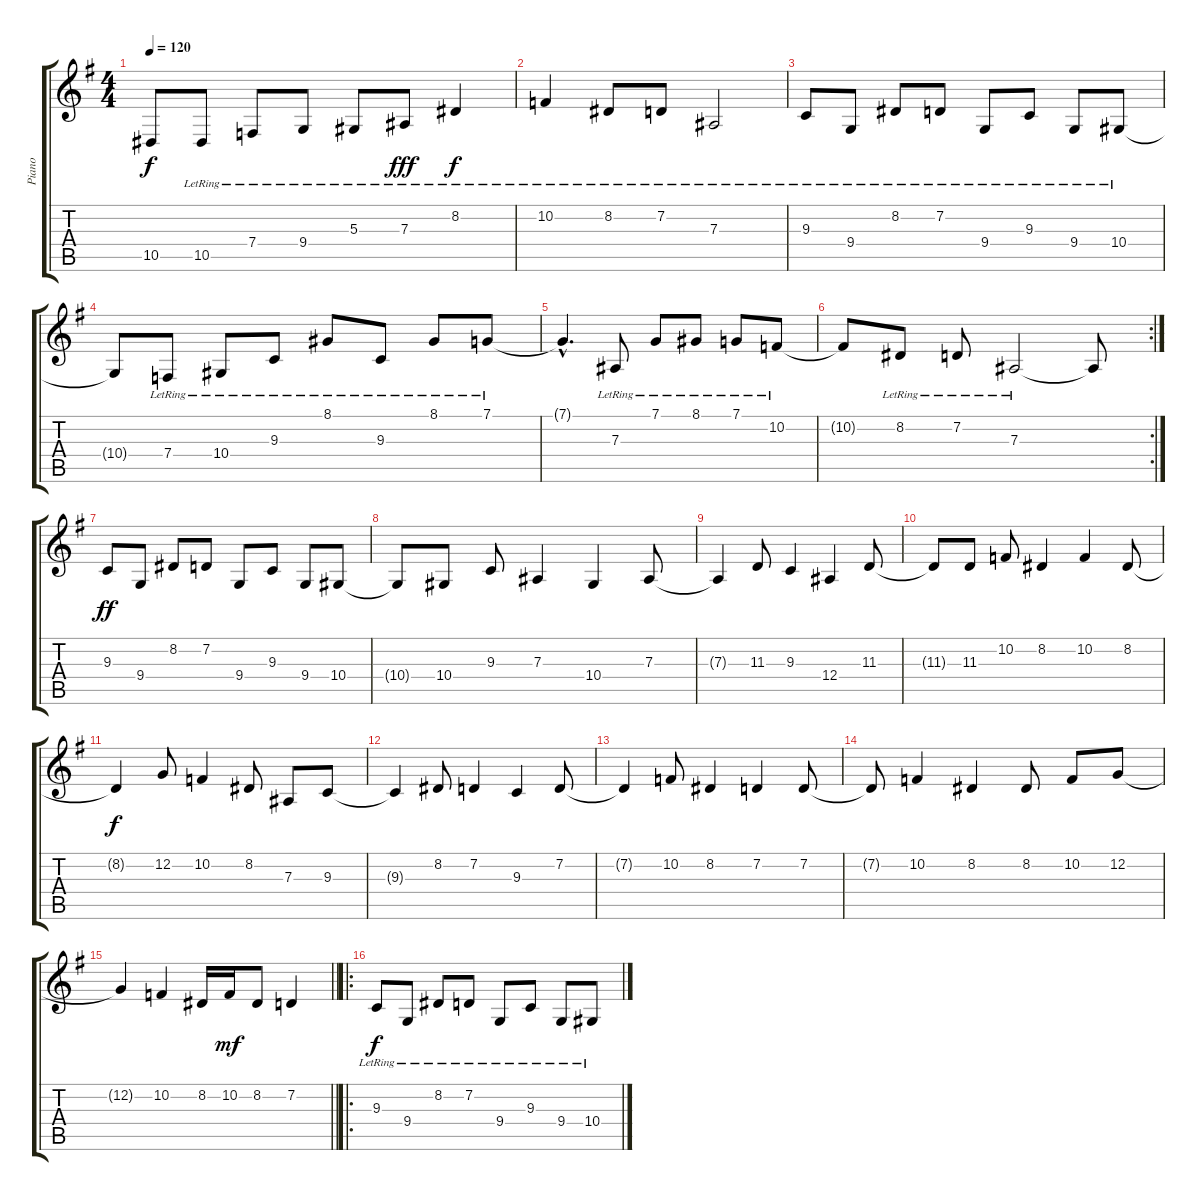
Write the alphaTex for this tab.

\track ("Piano" "Piano") {instrument acousticgrandpiano}
\staff {score tabs}
\tuning (C4 G3 Eb3 Bb2 F2 C2) {hide}
\ts (4 4)
\tempo 120
\clef g2
\ks g
10.5{t}.8{dy f} 10.5{lr}.8 7.4{lr}.8 9.4{lr}.8 5.3{lr}.8 7.3{lr}.8{dy fff} 8.2{lr}.4{dy f} |
10.2{lr}.4 8.2{lr}.8 7.2{lr}.8 7.3{lr}.2 |
9.3{lr}.8 9.4{lr}.8 8.2{lr}.8 7.2{lr}.8 9.4{lr}.8 9.3{lr}.8 9.4{lr}.8 10.4{lr}.8 |
10.4{t}.8 7.4{lr}.8 10.4{lr}.8 9.3{lr}.8 8.1{lr}.8 9.3{lr}.8 8.1{lr}.8 7.1{lr}.8 |
7.1{hac t}.4{d} 7.3{lr}.8 7.1{lr}.8 8.1{lr}.8 7.1{lr}.8 10.2{lr}.8 |
\rc 2
10.2{t}.8 8.2{lr}.8 7.2{lr}.8 7.3{lr}.2 7.3{t}.8 |
9.3.8{dy ff} 9.4.8 8.2.8 7.2.8 9.4.8 9.3.8 9.4.8 10.4.8 |
10.4{t}.8 10.4.8 9.3.8 7.3.4 10.4.4 7.3.8 |
7.3{t}.4 11.3.8 9.3.4 12.4.4 11.3.8 |
11.3{t}.8 11.3.8 10.2.8 8.2.4 10.2.4 8.2.8 |
8.2{t}.4{dy f} 12.2.8 10.2.4 8.2.8 7.3.8 9.3.8 |
9.3{t}.4 8.2.8 7.2.4 9.3.4 7.2.8 |
7.2{t}.4 10.2.8 8.2.4 7.2.4 7.2.8 |
7.2{t}.8 10.2.4 8.2.4 8.2.8 10.2.8 12.2.8 |
\barLineRight lightlight
12.2{t}.4 10.2.4 8.2.16 10.2.16{dy mf} 8.2.8 7.2.4 |
\ro
9.3{lr}.8{dy f balance 8} 9.4{lr}.8 8.2{lr}.8 7.2{lr}.8 9.4{lr}.8 9.3{lr}.8 9.4{lr}.8 10.4{lr}.8
